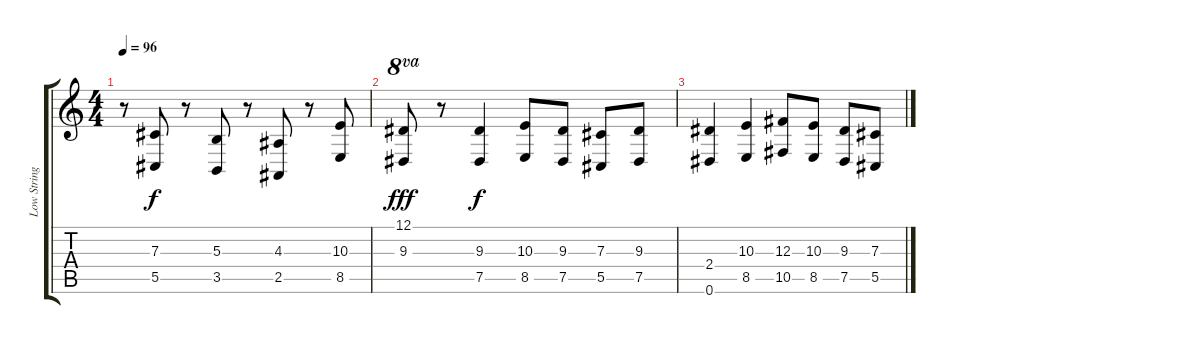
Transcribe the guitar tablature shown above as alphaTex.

\track ("Low Strings" "Low String") {instrument stringensemble2}
\staff {score tabs}
\tuning (Eb4 Bb3 Gb3 Db3 Ab2 Eb2) {hide}
\ts (4 4)
\tempo 96
\clef g2
\ks c
r.8{dy f} (7.3 5.5).8 r.8 (5.3 3.5).8 r.8 (4.3 2.5).8 r.8 (10.3 8.5).8 |
(12.1 9.3).8{ot 8va dy fff} r.8 (9.3 7.5).4{dy f} (10.3 8.5).8 (9.3 7.5).8 (7.3 5.5).8 (9.3 7.5).8 |
(2.4 0.6).4{ot 8vb} (10.3 8.5).4 (12.3 10.5).8 (10.3 8.5).8 (9.3 7.5).8 (7.3 5.5).8
